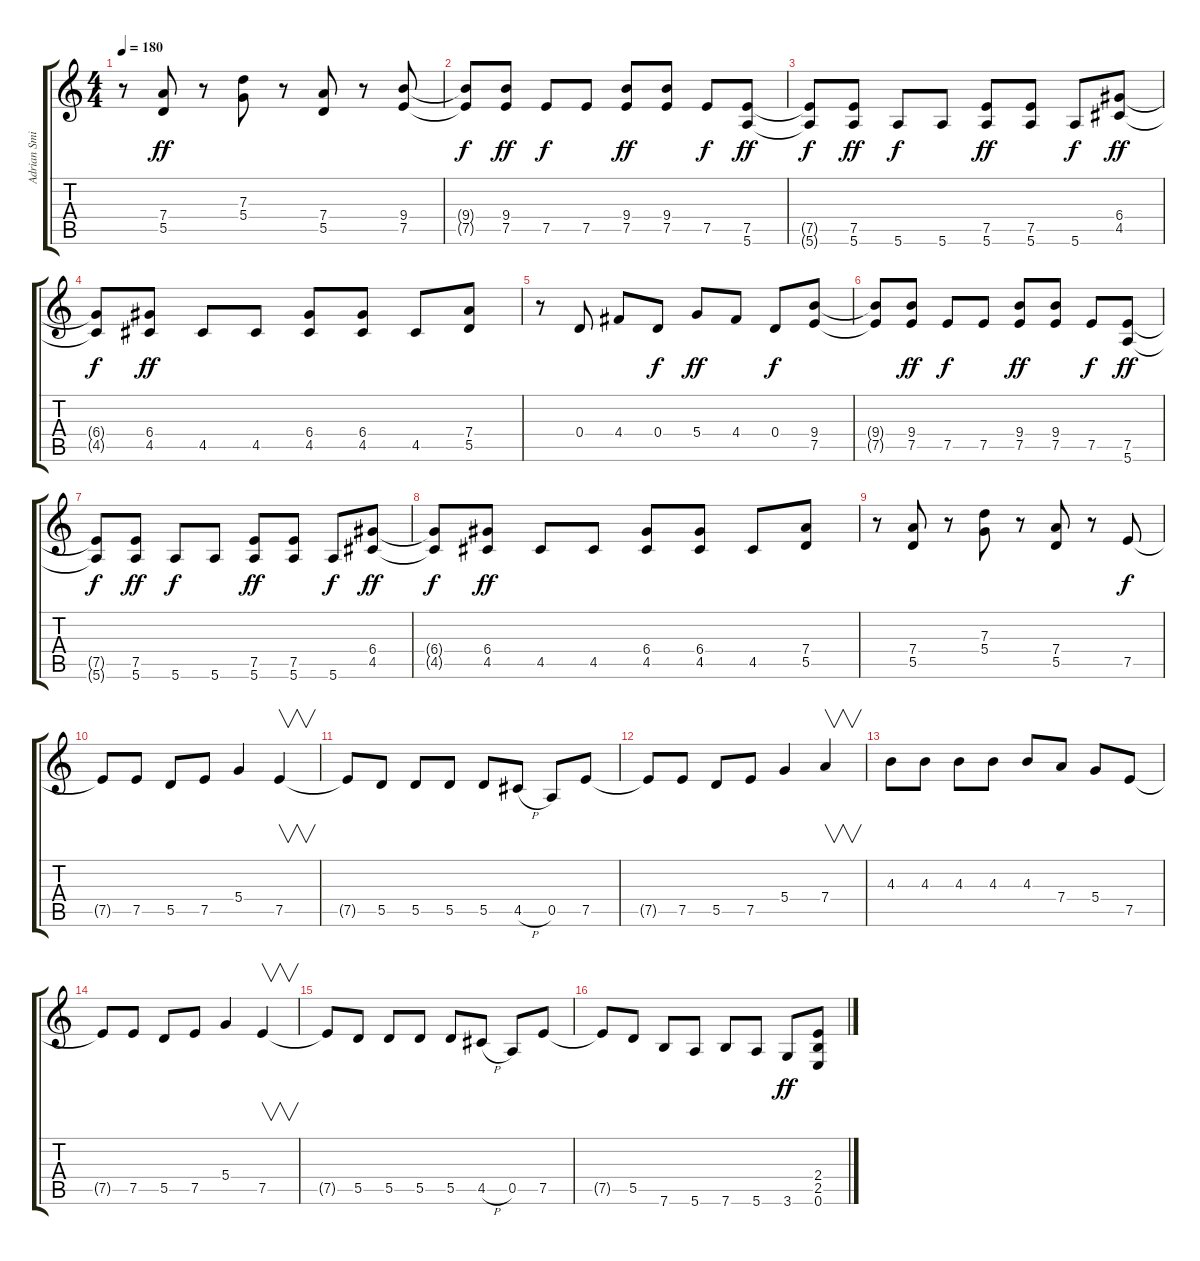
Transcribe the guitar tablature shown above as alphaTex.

\track ("Adrian Smith" "Adrian Smi") {instrument distortionguitar}
\staff {score tabs}
\tuning (E4 B3 G3 D3 A2 E2) {hide}
\ts (4 4)
\tempo 180
\clef g2
\ks c
r.8{dy ff} (7.4 5.5).8 r.8 (7.3 5.4).8 r.8 (7.4 5.5).8 r.8 (9.4 7.5).8 |
(9.4{t} 7.5{t}).8{dy f} (9.4 7.5).8{dy ff} 7.5.8{dy f} 7.5.8 (9.4 7.5).8{dy ff} (9.4 7.5).8 7.5.8{dy f} (7.5 5.6).8{dy ff} |
(7.5{t} 5.6{t}).8{dy f} (7.5 5.6).8{dy ff} 5.6.8{dy f} 5.6.8 (7.5 5.6).8{dy ff} (7.5 5.6).8 5.6.8{dy f} (6.4 4.5).8{dy ff} |
(6.4{t} 4.5{t}).8{dy f} (6.4 4.5).8{dy ff} 4.5.8 4.5.8 (6.4 4.5).8 (6.4 4.5).8 4.5.8 (7.4 5.5).8 |
r.8 0.4.8 4.4.8 0.4.8{dy f} 5.4.8{dy ff} 4.4.8 0.4.8{dy f} (9.4 7.5).8 |
(9.4{t} 7.5{t}).8 (9.4 7.5).8{dy ff} 7.5.8{dy f} 7.5.8 (9.4 7.5).8{dy ff} (9.4 7.5).8 7.5.8{dy f} (7.5 5.6).8{dy ff} |
(7.5{t} 5.6{t}).8{dy f} (7.5 5.6).8{dy ff} 5.6.8{dy f} 5.6.8 (7.5 5.6).8{dy ff} (7.5 5.6).8 5.6.8{dy f} (6.4 4.5).8{dy ff} |
(6.4{t} 4.5{t}).8{dy f} (6.4 4.5).8{dy ff} 4.5.8 4.5.8 (6.4 4.5).8 (6.4 4.5).8 4.5.8 (7.4 5.5).8 |
r.8 (7.4 5.5).8 r.8 (7.3 5.4).8 r.8 (7.4 5.5).8 r.8 7.5.8{dy f} |
7.5{t}.8 7.5.8 5.5.8 7.5.8 5.4.4 7.5.4{v} |
7.5{t}.8 5.5.8 5.5.8 5.5.8 5.5.8 4.5{h}.8 0.5.8 7.5.8 |
7.5{t}.8 7.5.8 5.5.8 7.5.8 5.4.4 7.4.4{v} |
4.3.8 4.3.8 4.3.8 4.3.8 4.3.8 7.4.8 5.4.8 7.5.8 |
7.5{t}.8 7.5.8 5.5.8 7.5.8 5.4.4 7.5.4{v} |
7.5{t}.8 5.5.8 5.5.8 5.5.8 5.5.8 4.5{h}.8 0.5.8 7.5.8 |
7.5{t}.8 5.5.8 7.6.8 5.6.8 7.6.8 5.6.8 3.6.8{dy ff} (2.4 2.5 0.6).8
